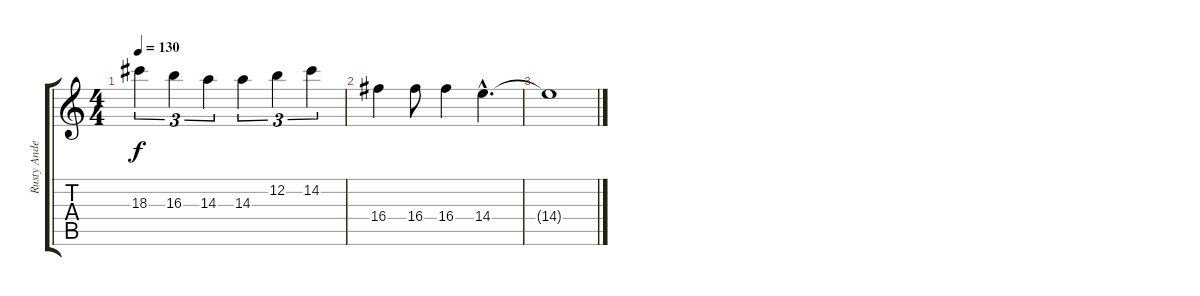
\track ("Rusty Anderton" "Rusty Ande") {instrument distortionguitar}
\staff {score tabs}
\tuning (E4 B3 G3 D3 A2 E2) {hide}
\ts (4 4)
\tempo 130
\clef g2
\ks c
18.3.4{tu (3 2) dy f} 16.3.4{tu (3 2)} 14.3.4{tu (3 2)} 14.3.4{tu (3 2)} 12.2.4{tu (3 2)} 14.2.4{tu (3 2)} |
16.4.4 16.4.8 16.4.4 14.4{hac}.4{d} |
14.4{t}.1
